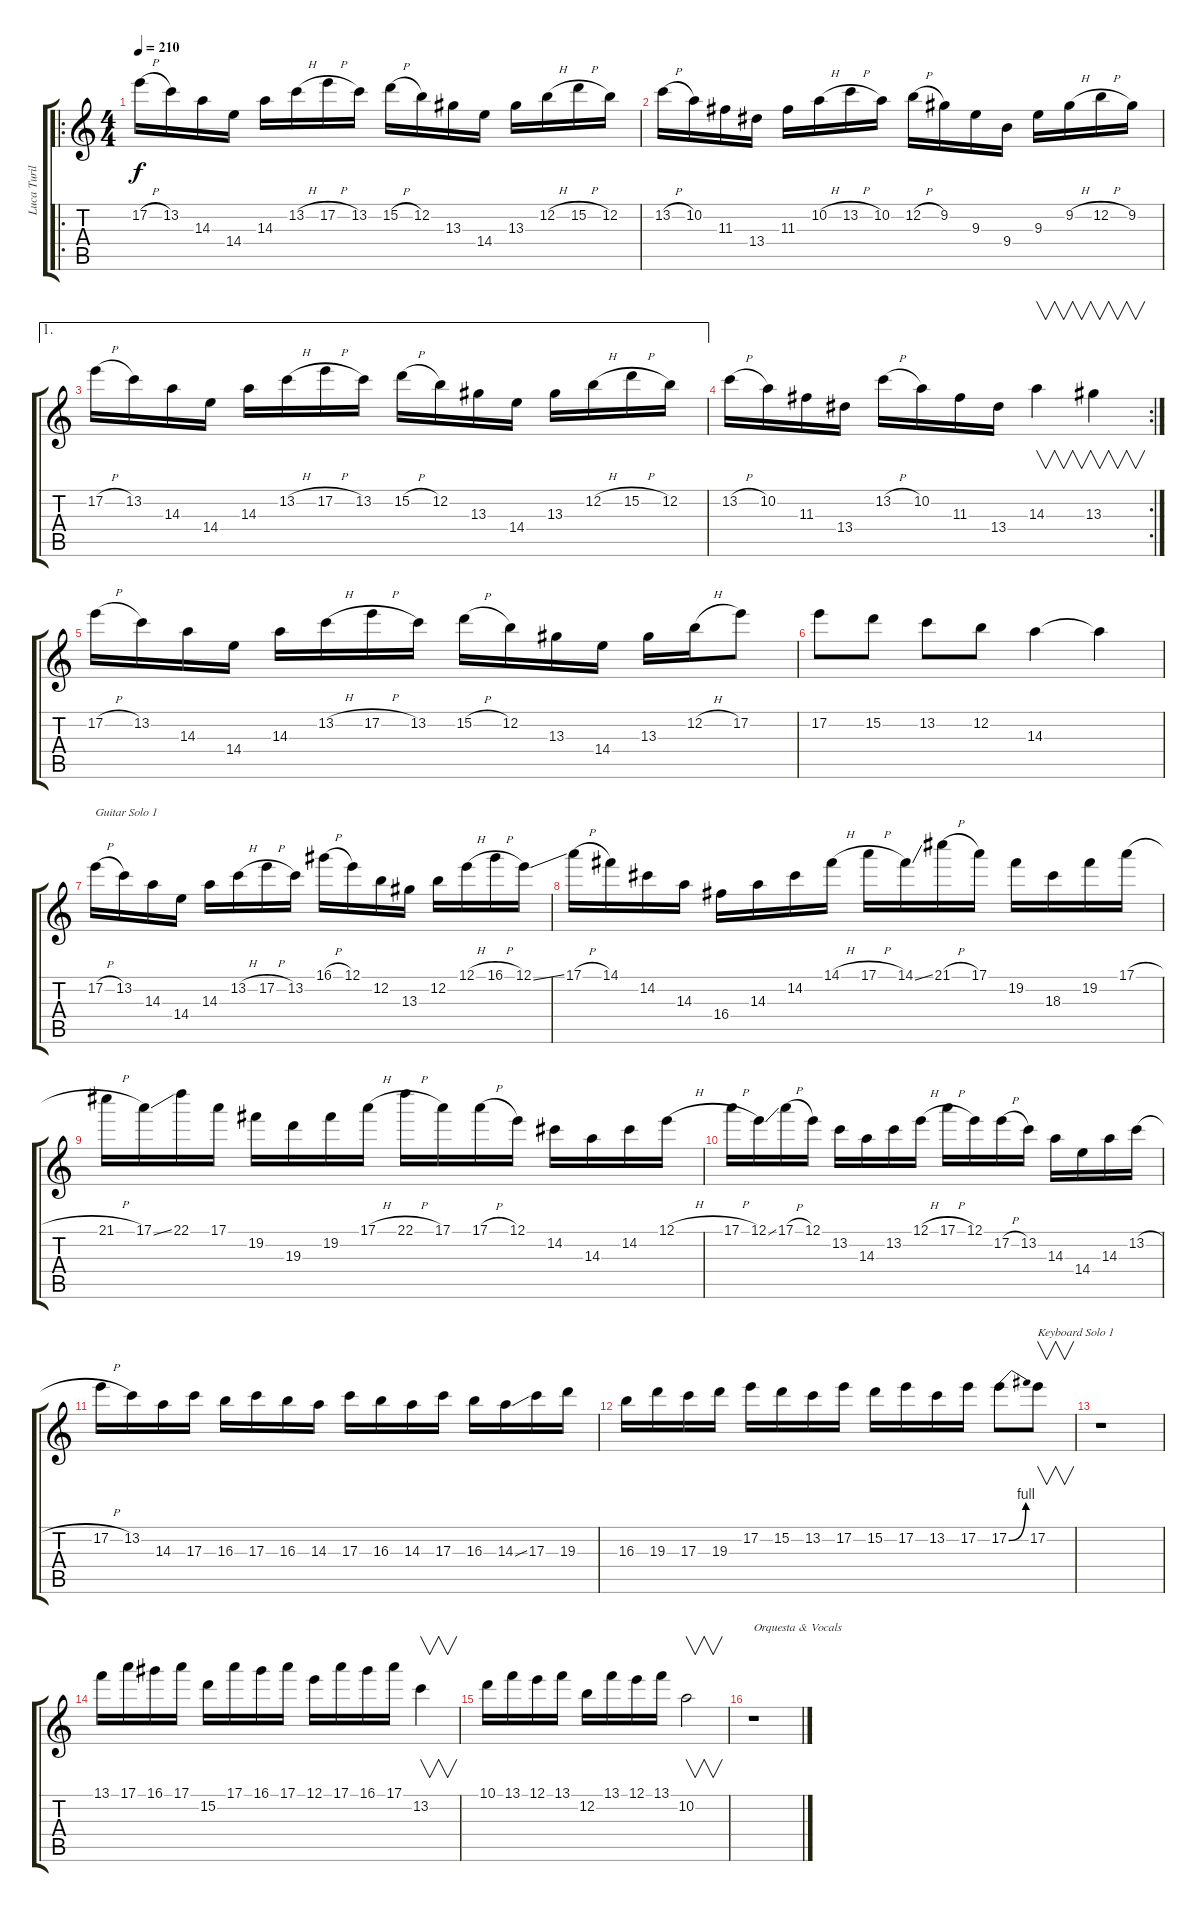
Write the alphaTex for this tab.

\track ("Luca Turilli" "Luca Turil") {instrument overdrivenguitar}
\staff {score tabs}
\tuning (E4 B3 G3 D3 A2 E2) {hide}
\ro
\ts (4 4)
\tempo 210
\clef g2
\ks c
17.2{h}.16{dy f instrument overdrivenguitar} 13.2.16 14.3.16 14.4.16 14.3.16 13.2{h}.16 17.2{h}.16 13.2.16 15.2{h}.16 12.2.16 13.3.16 14.4.16 13.3.16 12.2{h}.16 15.2{h}.16 12.2.16 |
13.2{h}.16 10.2.16 11.3.16 13.4.16 11.3.16 10.2{h}.16 13.2{h}.16 10.2.16 12.2{h}.16 9.2.16 9.3.16 9.4.16 9.3.16 9.2{h}.16 12.2{h}.16 9.2.16 |
\ae 1
17.2{h}.16 13.2.16 14.3.16 14.4.16 14.3.16 13.2{h}.16 17.2{h}.16 13.2.16 15.2{h}.16 12.2.16 13.3.16 14.4.16 13.3.16 12.2{h}.16 15.2{h}.16 12.2.16 |
\rc 2
13.2{h}.16 10.2.16 11.3.16 13.4.16 13.2{h}.16 10.2.16 11.3.16 13.4.16 14.3.4{v} 13.3.4{v} |
17.2{h}.16 13.2.16 14.3.16 14.4.16 14.3.16 13.2{h}.16 17.2{h}.16 13.2.16 15.2{h}.16 12.2.16 13.3.16 14.4.16 13.3.16 12.2{h}.16 17.2.8 |
17.2.8 15.2.8 13.2.8 12.2.8 14.3.4 14.3{t}.4 |
17.2{h}.16{txt "Guitar Solo 1"} 13.2.16 14.3.16 14.4.16 14.3.16 13.2{h}.16 17.2{h}.16 13.2.16 16.1{h}.16 12.1.16 12.2.16 13.3.16 12.2.16 12.1{h}.16 16.1{h}.16 12.1{ss}.16 |
17.1{h}.16 14.1.16 14.2.16 14.3.16 16.4.16 14.3.16 14.2.16 14.1{h}.16 17.1{h}.16 14.1{ss}.16 21.1{h}.16 17.1.16 19.2.16 18.3.16 19.2.16 17.1{h}.16 |
21.1{h}.16 17.1{ss}.16 22.1.16 17.1.16 19.2.16 19.3.16 19.2.16 17.1{h}.16 22.1{h}.16 17.1.16 17.1{h}.16 12.1.16 14.2.16 14.3.16 14.2.16 12.1{h}.16 |
17.1{h}.16 12.1{ss}.16 17.1{h}.16 12.1.16 13.2.16 14.3.16 13.2.16 12.1{h}.16 17.1{h}.16 12.1.16 17.2{h}.16 13.2.16 14.3.16 14.4.16 14.3.16 13.2{h}.16 |
17.2{h}.16 13.2.16 14.3.16 17.3.16 16.3.16 17.3.16 16.3.16 14.3.16 17.3.16 16.3.16 14.3.16 17.3.16 16.3.16 14.3{ss}.16 17.3.16 19.3.16 |
16.3.16 19.3.16 17.3.16 19.3.16 17.2.16 15.2.16 13.2.16 17.2.16 15.2.16 17.2.16 13.2.16 17.2.16 17.2{be (bend 0 0 60 4)}.8 17.2.8{v txt "Keyboard Solo 1"} |
r.1 |
13.1.16 17.1.16 16.1.16 17.1.16 15.2.16 17.1.16 16.1.16 17.1.16 12.1.16 17.1.16 16.1.16 17.1.16 13.2.4{v} |
10.1.16 13.1.16 12.1.16 13.1.16 12.2.16 13.1.16 12.1.16 13.1.16 10.2.2{v} |
r.1{txt "Orquesta & Vocals"}
